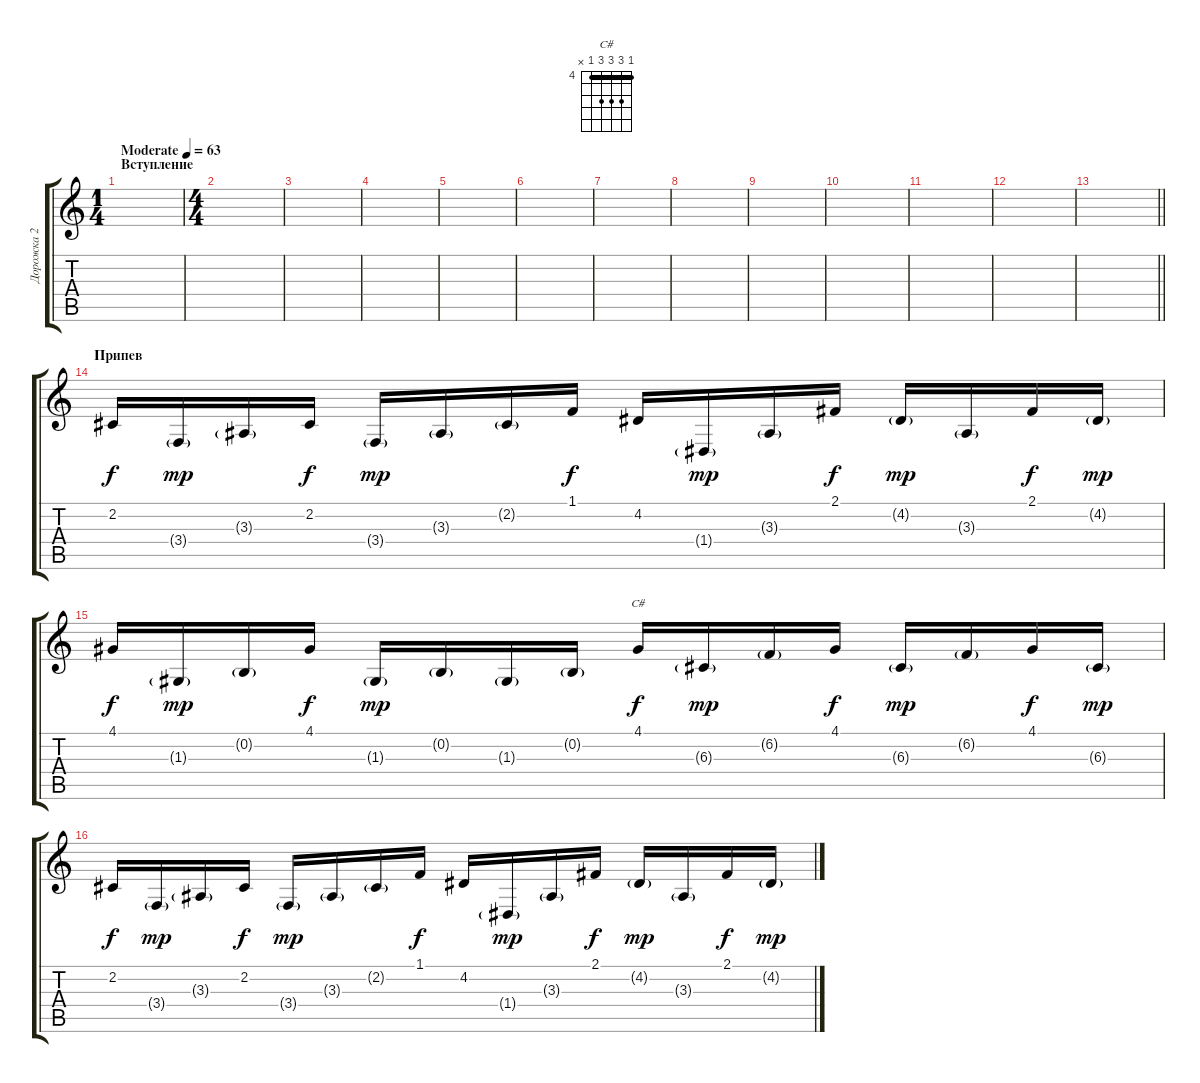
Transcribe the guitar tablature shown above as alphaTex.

\track ("Дорожка 2" "Дорожка 2") {instrument fx5brightness}
\staff {score tabs}
\tuning (E4 B3 G3 D3 A2 E2) {hide}
\chord ("C#" 4 6 6 6 4 x) {firstfret 4 barre 4}
\ts (1 4)
\section ("" "Вступление")
\tempo (63 "Moderate")
\clef g2
\ks c
|
\ts (4 4)
|
|
|
|
|
|
|
|
|
|
|
\barLineRight lightlight
|
\section ("" "Припев")
2.2.16 3.4{g}.16{dy mp} 3.3{g}.16 2.2.16{dy f} 3.4{g}.16{dy mp} 3.3{g}.16 2.2{g}.16 1.1.16{dy f} 4.2.16 1.4{g}.16{dy mp} 3.3{g}.16 2.1.16{dy f} 4.2{g}.16{dy mp} 3.3{g}.16 2.1.16{dy f} 4.2{g}.16{dy mp} |
4.1.16{dy f} 1.3{g}.16{dy mp} 0.2{g}.16 4.1.16{dy f} 1.3{g}.16{dy mp} 0.2{g}.16 1.3{g}.16 0.2{g}.16 4.1.16{ch "C#" dy f} 6.3{g}.16{dy mp} 6.2{g}.16 4.1.16{dy f} 6.3{g}.16{dy mp} 6.2{g}.16 4.1.16{dy f} 6.3{g}.16{dy mp} |
2.2.16{dy f} 3.4{g}.16{dy mp} 3.3{g}.16 2.2.16{dy f} 3.4{g}.16{dy mp} 3.3{g}.16 2.2{g}.16 1.1.16{dy f} 4.2.16 1.4{g}.16{dy mp} 3.3{g}.16 2.1.16{dy f} 4.2{g}.16{dy mp} 3.3{g}.16 2.1.16{dy f} 4.2{g}.16{dy mp}
